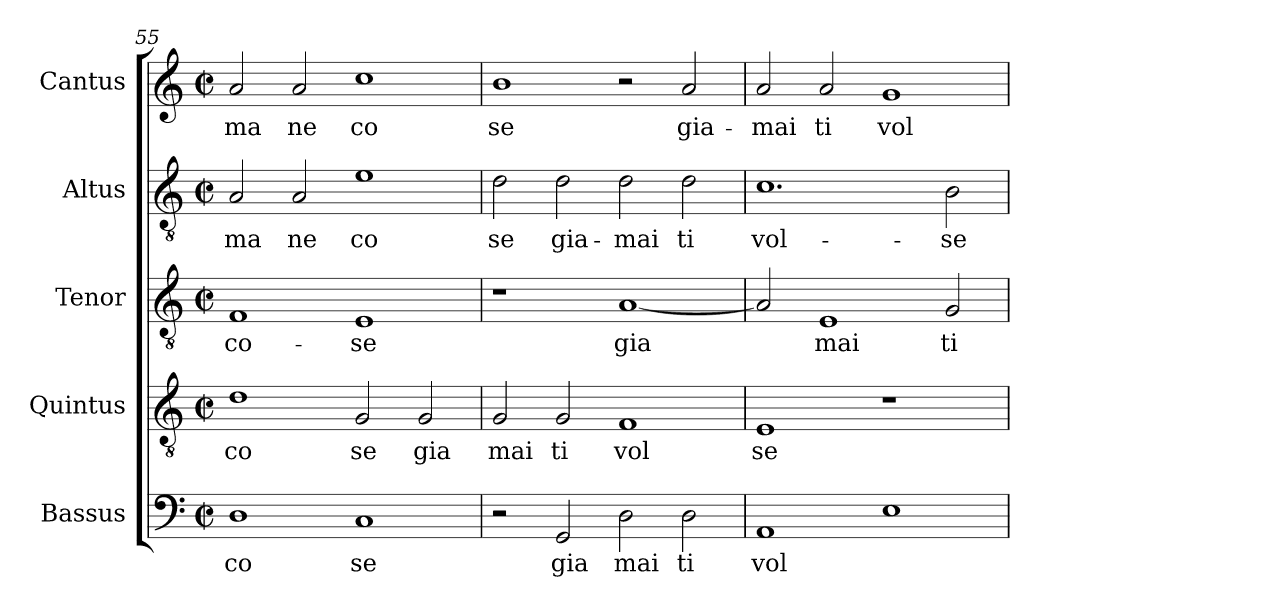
**kern	**text	**kern	**text	**kern	**text	**kern	**text	**kern	**text
*part5	*part5	*part4	*part4	*part3	*part3	*part2	*part2	*part1	*part1
*staff5	*staff5	*staff4	*staff4	*staff3	*staff3	*staff2	*staff2	*staff1	*staff1
*I"Bassus	*	*I"Quintus	*	*I"Tenor	*	*I"Altus	*	*I"Cantus	*
*clefF4	*	*clefGv2	*	*clefGv2	*	*clefGv2	*	*clefG2	*
*k[]	*	*k[]	*	*k[]	*	*k[]	*	*k[]	*
*C:	*	*C:	*	*C:	*	*C:	*	*C:	*
*M2/2	*	*M2/2	*	*M2/2	*	*M2/2	*	*M2/2	*
*met(c|)	*	*met(c|)	*	*met(c|)	*	*met(c|)	*	*met(c|)	*
=55	=55	=55	=55	=55	=55	=55	=55	=55	=55
!	!LO:LY:b:cj	!	!LO:LY:b	!	!LO:LY:b:cj	!	!LO:LY:b:cj	!	!LO:LY:b
1D	co	1d	co	1F	co-	2A/	ma	2a/	ma
!	!	!	!	!	!	!	!LO:LY:b:cj	!	!LO:LY:b
.	.	.	.	.	.	2A/	ne	2a/	ne
!	!LO:LY:b:cj	!	!LO:LY:b	!	!LO:LY:b:cj	!	!LO:LY:b:cj	!	!LO:LY:b
1C	se	2G/	se	1E	-se	1e	co	1cc	co
!	!	!	!LO:LY:b	!	!	!	!	!	!
.	.	2G/	gia	.	.	.	.	.	.
!!LO:PB:g=z
=56	=56	=56	=56	=56	=56	=56	=56	=56	=56
!	!	!	!LO:LY:b	!	!	!	!LO:LY:b:cj	!	!LO:LY:b
2r	.	2G/	mai	1r	.	2d\	se	1b	se
!	!LO:LY:b:cj	!	!LO:LY:b	!	!	!	!LO:LY:b:cj	!	!
2GG/	gia	2G/	ti	.	.	2d\	gia-	.	.
!	!LO:LY:b:cj	!	!LO:LY:b	!	!LO:LY:b:cj	!	!LO:LY:b:cj	!	!
2D\	mai	1F	vol	[<1A	gia	2d\	-mai	2r	.
!	!LO:LY:b:cj	!	!	!	!	!	!LO:LY:b:cj	!	!LO:LY:b
2D\	ti	.	.	.	.	2d\	ti	2a/	gia-
=57	=57	=57	=57	=57	=57	=57	=57	=57	=57
!	!LO:LY:b:cj	!	!LO:LY:b	!	!LO:LY:b:cj	!	!LO:LY:b:cj	!	!LO:LY:b
1AA	vol	1E	se	2A/]	.	1.c	vol-	2a/	-mai
!	!	!	!	!	!LO:LY:b:cj	!	!	!	!LO:LY:b
.	.	.	.	1E	mai	.	.	2a/	ti
!	!LO:LY:b:cj	!	!	!	!	!	!	!	!LO:LY:b
1E	.	1r	.	.	.	.	.	1g	vol-
!	!	!	!	!	!LO:LY:b:cj	!	!LO:LY:b:cj	!	!
.	.	.	.	2G/	ti	2B\	-se	.	.
=	=	=	=	=	=	=	=	=	=
*-	*-	*-	*-	*-	*-	*-	*-	*-	*-
